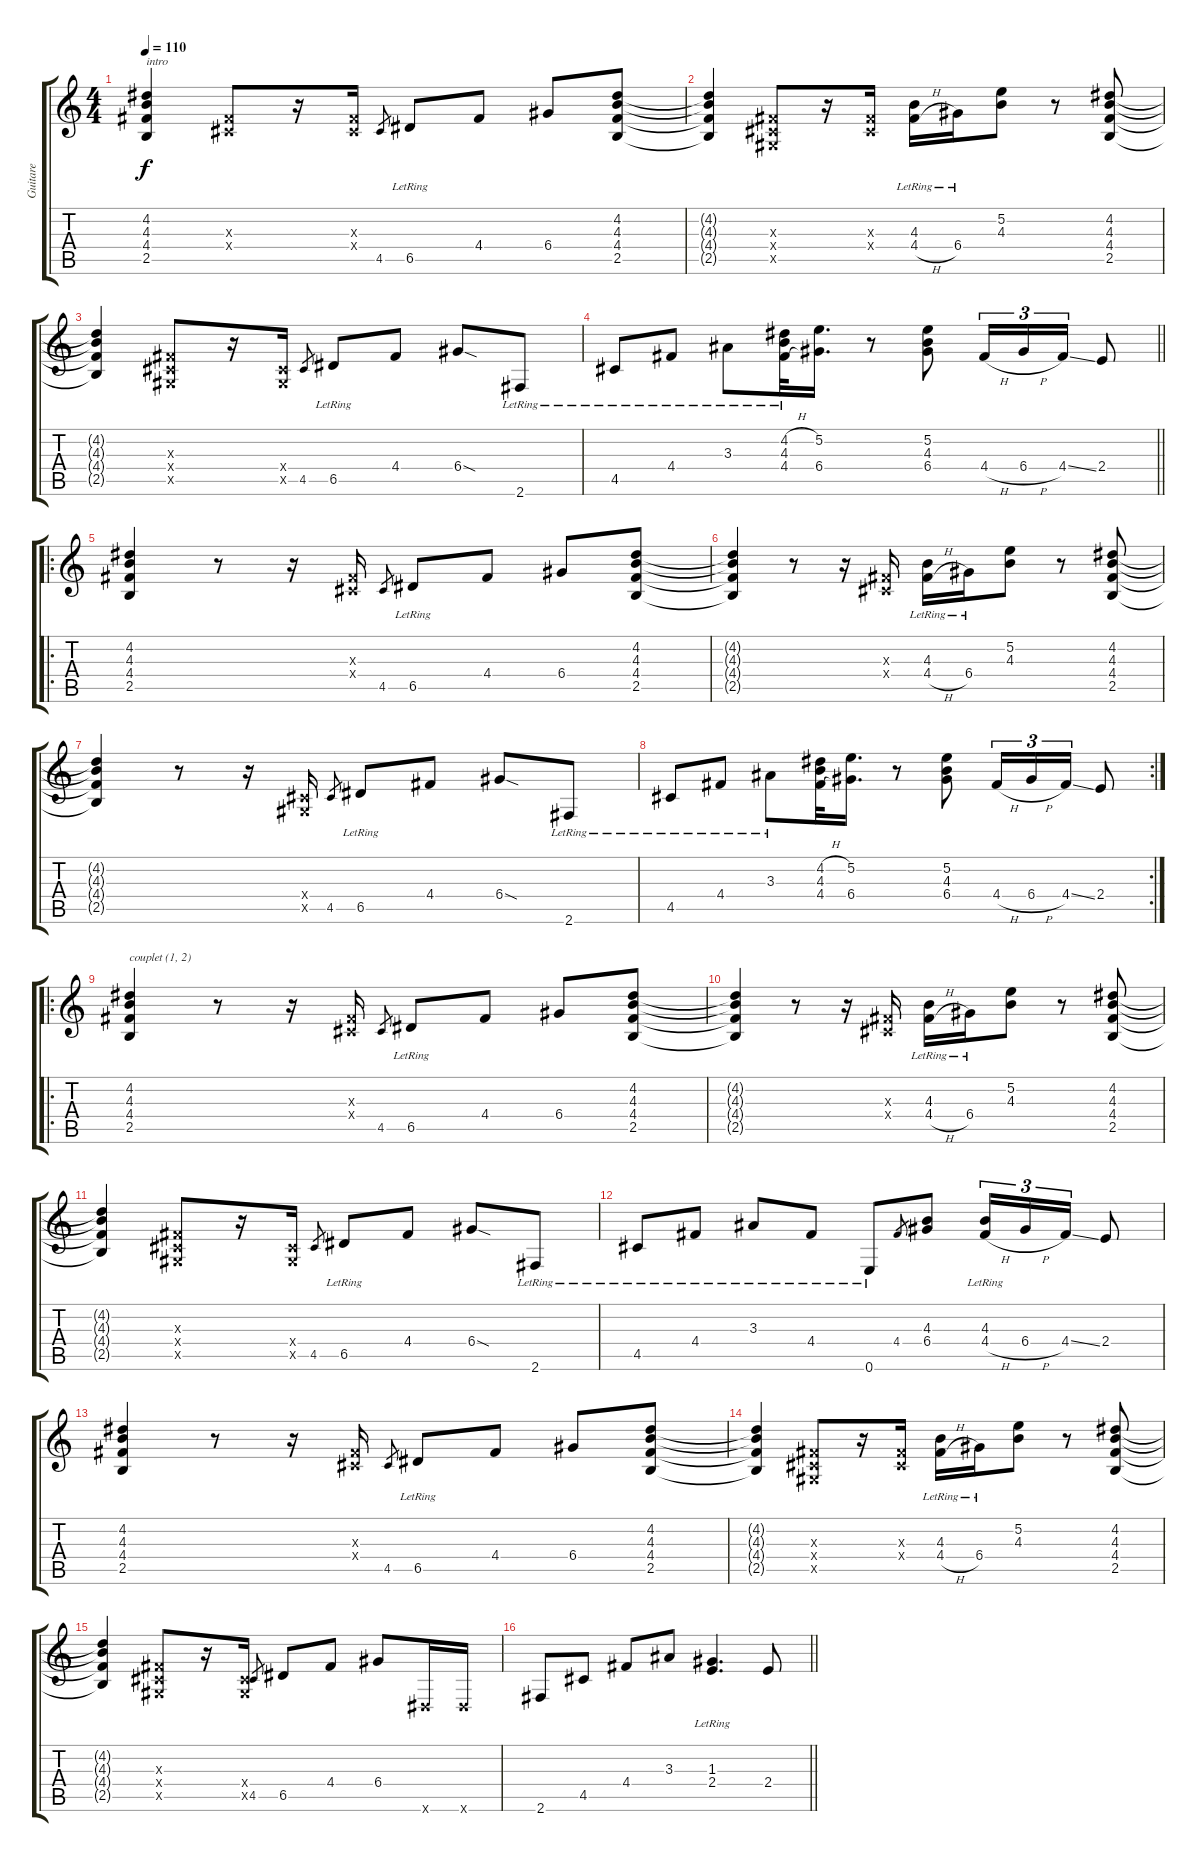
\track ("Guitare" "Guitare") {instrument acousticguitarsteel}
\staff {score tabs}
\tuning (E4 B3 G3 D3 A2 E2) {hide}
\ts (4 4)
\tempo 110
\clef g2
\ks c
(4.2 4.3 4.4 2.5).4{txt "intro" dy f instrument acousticguitarsteel} (-1.3{x} -1.4{x}).8 r.16 (-1.3{x} -1.4{x}).16 4.5.8{gr} 6.5{lr}.8 4.4.8 6.4.8 (4.2 4.3 4.4 2.5).8 |
(4.2{t} 4.3{t} 4.4{t} 2.5{t}).4 (-1.3{x} -1.4{x} -1.5{x}).8 r.16 (-1.3{x} -1.4{x}).16 (4.3{lr} 4.4{h}).16 6.4{lr}.16 (5.2 4.3).8 r.8 (4.2 4.3 4.4 2.5).8 |
(4.2{t} 4.3{t} 4.4{t} 2.5{t}).4 (-1.3{x} -1.4{x} -1.5{x}).8 r.16 (-1.4{x} -1.5{x}).16 4.5.8{gr} 6.5{lr}.8 4.4.8 6.4{sod}.8 2.6{lr}.8 |
\barLineRight lightlight
4.5{lr}.8 4.4{lr}.8 3.3{lr}.8 (4.2{h} 4.3{lr} 4.4{h}).32 (5.2 6.4).16{d} r.8 (5.2 4.3 6.4).8 4.4{h}.16{tu (3 2)} 6.4{h}.16{tu (3 2)} 4.4{ss}.16{tu (3 2)} 2.4.8 |
\ro
(4.2 4.3 4.4 2.5).4 r.8 r.16 (-1.3{x} -1.4{x}).16 4.5.8{gr} 6.5{lr}.8 4.4.8 6.4.8 (4.2 4.3 4.4 2.5).8 |
(4.2{t} 4.3{t} 4.4{t} 2.5{t}).4 r.8 r.16 (-1.3{x} -1.4{x}).16 (4.3{lr} 4.4{h}).16 6.4{lr}.16 (5.2 4.3).8 r.8 (4.2 4.3 4.4 2.5).8 |
(4.2{t} 4.3{t} 4.4{t} 2.5{t}).4 r.8 r.16 (-1.4{x} -1.5{x}).16 4.5.8{gr} 6.5{lr}.8 4.4.8 6.4{sod}.8 2.6{lr}.8 |
\rc 2
4.5{lr}.8 4.4{lr}.8 3.3{lr}.8 (4.2{h} 4.3 4.4{h}).32 (5.2 6.4).16{d} r.8 (5.2 4.3 6.4).8 4.4{h}.16{tu (3 2)} 6.4{h}.16{tu (3 2)} 4.4{ss}.16{tu (3 2)} 2.4.8 |
\ro
(4.2 4.3 4.4 2.5).4{txt "couplet (1, 2)"} r.8 r.16 (-1.3{x} -1.4{x}).16 4.5.8{gr} 6.5{lr}.8 4.4.8 6.4.8 (4.2 4.3 4.4 2.5).8 |
(4.2{t} 4.3{t} 4.4{t} 2.5{t}).4 r.8 r.16 (-1.3{x} -1.4{x}).16 (4.3{lr} 4.4{h}).16 6.4{lr}.16 (5.2 4.3).8 r.8 (4.2 4.3 4.4 2.5).8 |
(4.2{t} 4.3{t} 4.4{t} 2.5{t}).4 (-1.3{x} -1.4{x} -1.5{x}).8 r.16 (-1.4{x} -1.5{x}).16 4.5.8{gr} 6.5{lr}.8 4.4.8 6.4{sod}.8 2.6{lr}.8 |
4.5{lr}.8 4.4{lr}.8 3.3{lr}.8 4.4{lr}.8 0.6{lr}.8 4.4.8{gr} (4.3 6.4).8 (4.3{lr} 4.4{h}).16{tu (3 2)} 6.4{h}.16{tu (3 2)} 4.4{ss}.16{tu (3 2)} 2.4.8 |
(4.2 4.3 4.4 2.5).4 r.8 r.16 (-1.3{x} -1.4{x}).16 4.5.8{gr} 6.5{lr}.8 4.4.8 6.4.8 (4.2 4.3 4.4 2.5).8 |
(4.2{t} 4.3{t} 4.4{t} 2.5{t}).4 (-1.3{x} -1.4{x} -1.5{x}).8 r.16 (-1.3{x} -1.4{x}).16 (4.3{lr} 4.4{h}).16 6.4{lr}.16 (5.2 4.3).8 r.8 (4.2 4.3 4.4 2.5).8 |
(4.2{t} 4.3{t} 4.4{t} 2.5{t}).4 (-1.3{x} -1.4{x} -1.5{x}).8 r.16 (-1.4{x} -1.5{x}).16 4.5.8{gr} 6.5.8 4.4.8 6.4.8 -1.6{x}.16 -1.6{x}.16 |
\barLineRight lightlight
2.6.8 4.5.8 4.4.8 3.3.8 (1.3{lr} 2.4).4{d} 2.4.8
